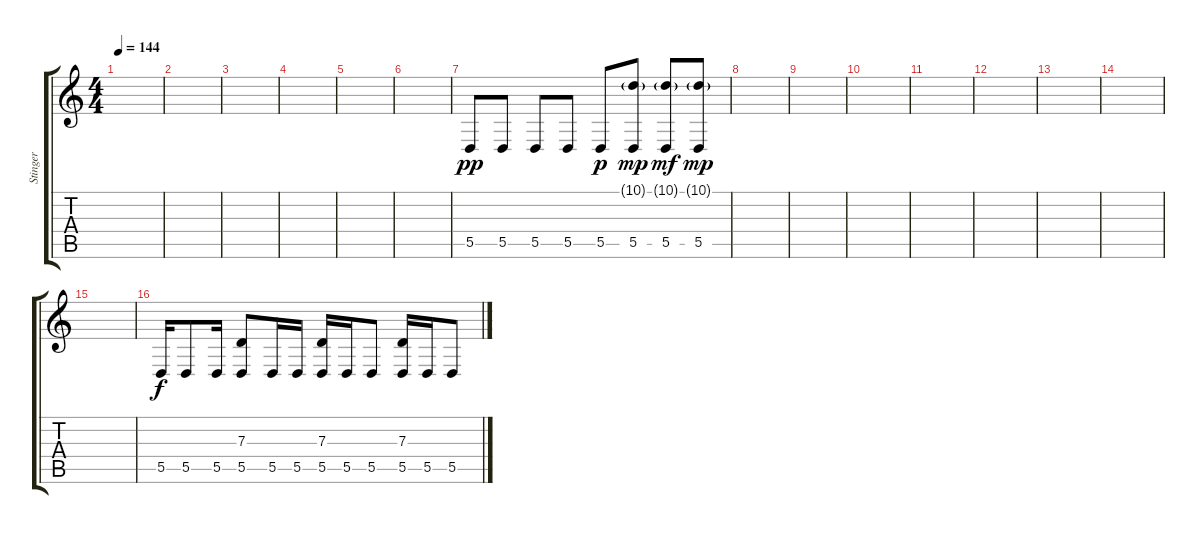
\track ("Stinger" "Stinger") {instrument lead8bassandlead}
\staff {score tabs}
\tuning (E4 B3 G3 D3 A2 E2) {hide}
\ts (4 4)
\tempo 144
\clef g2
\ks c
|
|
|
|
|
|
5.5.8{dy pp volume 9 balance 8 instrument lead8bassandlead} 5.5.8 5.5.8 5.5.8 5.5.8{dy p} (10.1{g} 5.5).8{dy mp} (10.1{g} 5.5).8{dy mf} (10.1{g} 5.5).8{dy mp} |
|
|
|
|
|
|
|
|
5.5.16{dy f volume 10 instrument guitarfretnoise} 5.5.8 5.5.16 (7.3 5.5).8 5.5.16 5.5.16 (7.3 5.5).16 5.5.16 5.5.8 (7.3 5.5).16 5.5.16 5.5.8
